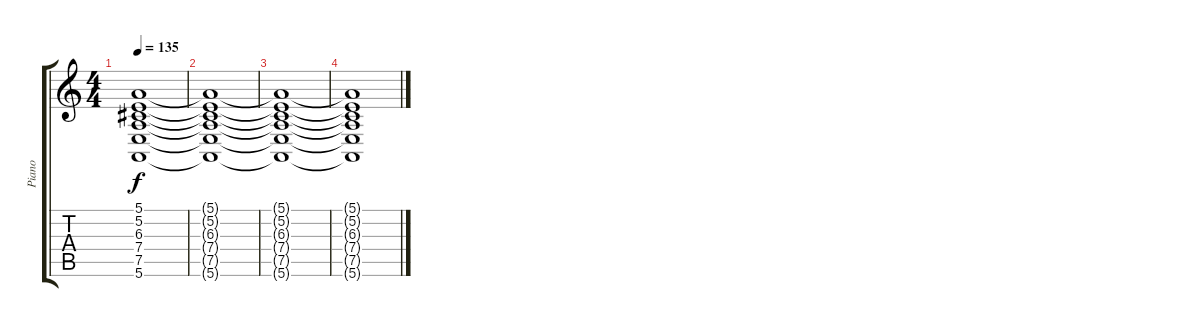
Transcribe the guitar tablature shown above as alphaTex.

\track ("Piano" "Piano") {instrument acousticgrandpiano}
\staff {score tabs}
\tuning (E4 B3 G3 D3 A2 E2) {hide}
\ts (4 4)
\tempo 135
\clef g2
\ks c
(5.1 5.2 6.3 7.4 7.5 5.6).1{dy f} |
(5.1{t} 5.2{t} 6.3{t} 7.4{t} 7.5{t} 5.6{t}).1 |
(5.1{t} 5.2{t} 6.3{t} 7.4{t} 7.5{t} 5.6{t}).1 |
(5.1{t} 5.2{t} 6.3{t} 7.4{t} 7.5{t} 5.6{t}).1
